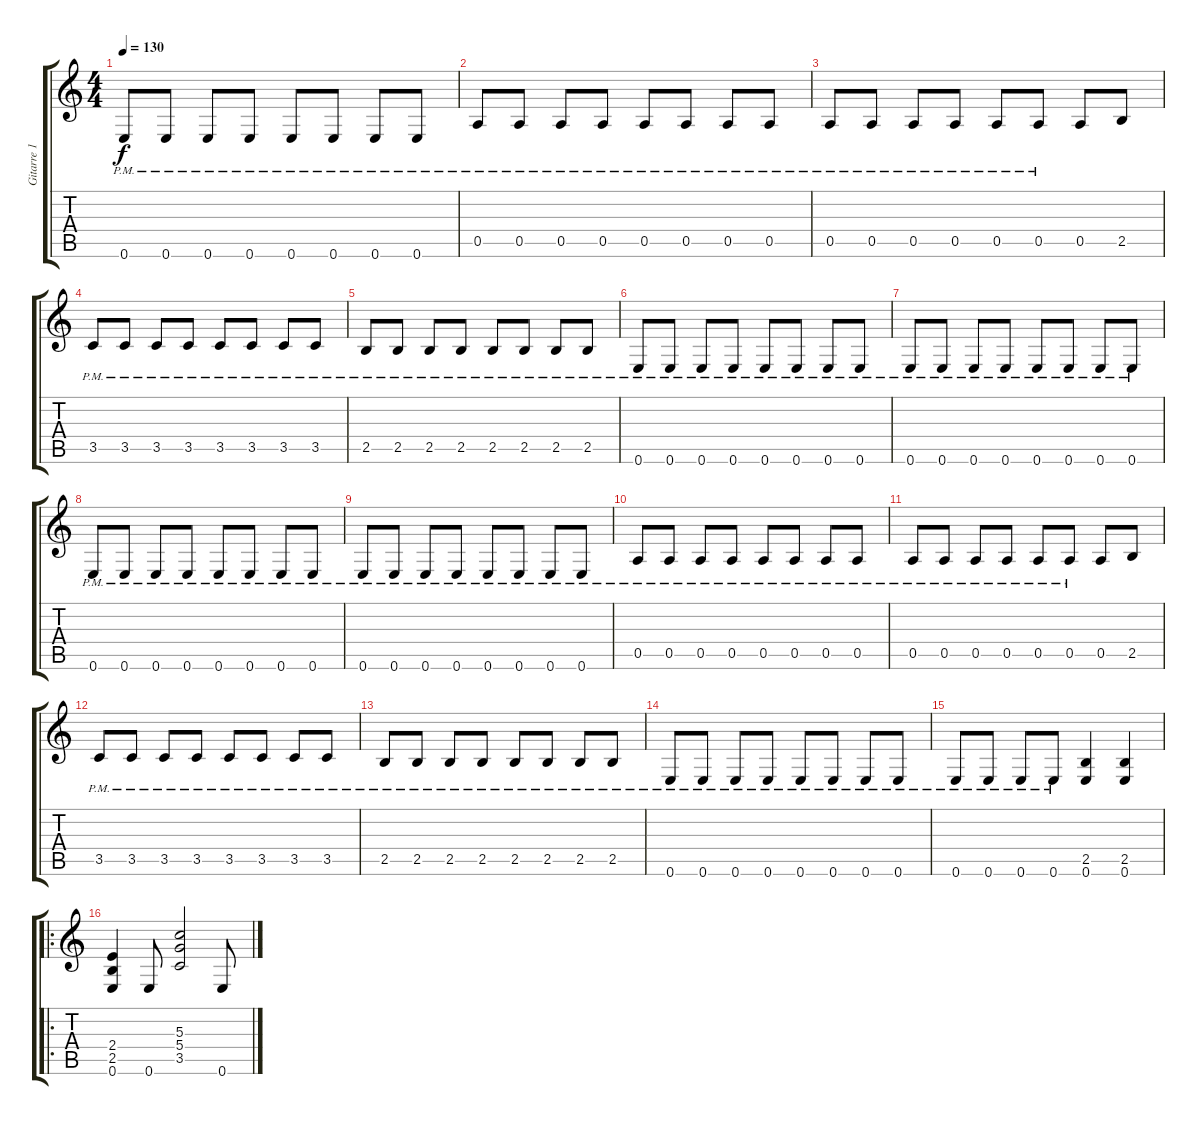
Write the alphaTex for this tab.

\track ("Gitarre 1" "Gitarre 1") {instrument overdrivenguitar}
\staff {score tabs}
\tuning (E4 B3 G3 D3 A2 E2) {hide}
\ts (4 4)
\tempo 130
\clef g2
\ks c
0.6{pm}.8{dy f} 0.6{pm}.8 0.6{pm}.8 0.6{pm}.8 0.6{pm}.8 0.6{pm}.8 0.6{pm}.8 0.6{pm}.8 |
0.5{pm}.8 0.5{pm}.8 0.5{pm}.8 0.5{pm}.8 0.5{pm}.8 0.5{pm}.8 0.5{pm}.8 0.5{pm}.8 |
0.5{pm}.8 0.5{pm}.8 0.5{pm}.8 0.5{pm}.8 0.5{pm}.8 0.5{pm}.8 0.5.8 2.5.8 |
3.5{pm}.8 3.5{pm}.8 3.5{pm}.8 3.5{pm}.8 3.5{pm}.8 3.5{pm}.8 3.5{pm}.8 3.5{pm}.8 |
2.5{pm}.8 2.5{pm}.8 2.5{pm}.8 2.5{pm}.8 2.5{pm}.8 2.5{pm}.8 2.5{pm}.8 2.5{pm}.8 |
0.6{pm}.8 0.6{pm}.8 0.6{pm}.8 0.6{pm}.8 0.6{pm}.8 0.6{pm}.8 0.6{pm}.8 0.6{pm}.8 |
0.6{pm}.8 0.6{pm}.8 0.6{pm}.8 0.6{pm}.8 0.6{pm}.8 0.6{pm}.8 0.6{pm}.8 0.6{pm}.8 |
0.6{pm}.8 0.6{pm}.8 0.6{pm}.8 0.6{pm}.8 0.6{pm}.8 0.6{pm}.8 0.6{pm}.8 0.6{pm}.8 |
0.6{pm}.8 0.6{pm}.8 0.6{pm}.8 0.6{pm}.8 0.6{pm}.8 0.6{pm}.8 0.6{pm}.8 0.6{pm}.8 |
0.5{pm}.8 0.5{pm}.8 0.5{pm}.8 0.5{pm}.8 0.5{pm}.8 0.5{pm}.8 0.5{pm}.8 0.5{pm}.8 |
0.5{pm}.8 0.5{pm}.8 0.5{pm}.8 0.5{pm}.8 0.5{pm}.8 0.5{pm}.8 0.5.8 2.5.8 |
3.5{pm}.8 3.5{pm}.8 3.5{pm}.8 3.5{pm}.8 3.5{pm}.8 3.5{pm}.8 3.5{pm}.8 3.5{pm}.8 |
2.5{pm}.8 2.5{pm}.8 2.5{pm}.8 2.5{pm}.8 2.5{pm}.8 2.5{pm}.8 2.5{pm}.8 2.5{pm}.8 |
0.6{pm}.8 0.6{pm}.8 0.6{pm}.8 0.6{pm}.8 0.6{pm}.8 0.6{pm}.8 0.6{pm}.8 0.6{pm}.8 |
0.6{pm}.8 0.6{pm}.8 0.6{pm}.8 0.6{pm}.8 (2.5 0.6).4 (2.5 0.6).4 |
\ro
(2.4 2.5 0.6).4 0.6.8 (5.3 5.4 3.5).2 0.6.8
